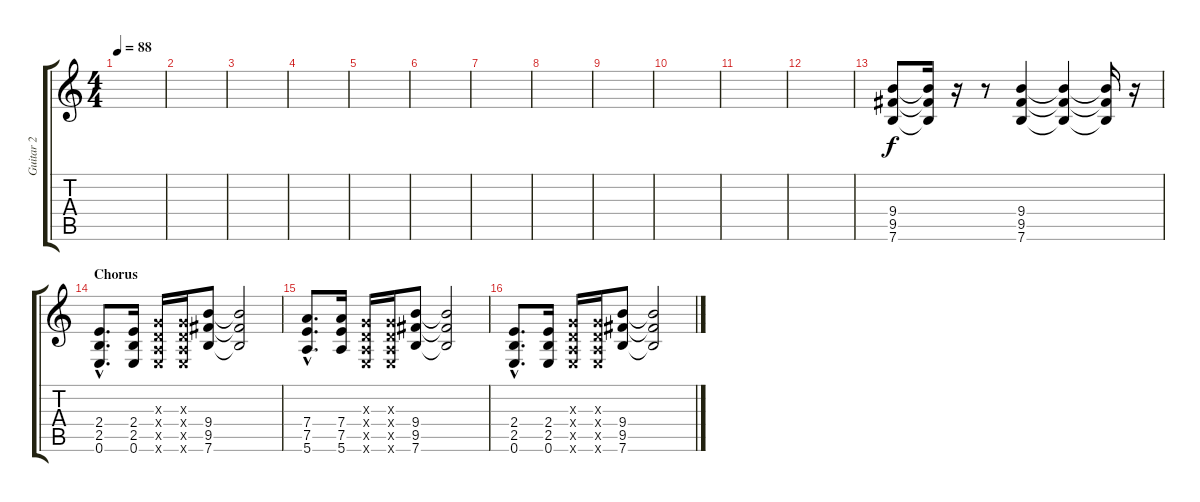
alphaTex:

\track ("Guitar 2" "Guitar 2") {instrument distortionguitar}
\staff {score tabs}
\tuning (E4 B3 G3 D3 A2 E2) {hide}
\ts (4 4)
\tempo 88
\clef g2
\ks c
|
|
|
|
|
|
|
|
|
|
|
|
(9.4 9.5 7.6).8 (9.4{t} 9.5{t} 7.6{t}).16 r.16 r.8 (9.4 9.5 7.6).4 (9.4{t} 9.5{t} 7.6{t}).4 (9.4{t} 9.5{t} 7.6{t}).16 r.16 |
\section ("" "Chorus")
(2.4{hac} 2.5{hac} 0.6{hac}).8{d volume 10} (2.4 2.5 0.6).16 (0.3{x} 0.4{x} 0.5{x} 0.6{x}).16 (0.3{x} 0.4{x} 0.5{x} 0.6{x}).16 (9.4 9.5 7.6).8 (9.4{t} 9.5{t} 7.6{t}).2 |
(7.4{hac} 7.5{hac} 5.6{hac}).8{d} (7.4 7.5 5.6).16 (0.3{x} 0.4{x} 0.5{x} 0.6{x}).16 (0.3{x} 0.4{x} 0.5{x} 0.6{x}).16 (9.4 9.5 7.6).8 (9.4{t} 9.5{t} 7.6{t}).2 |
(2.4{hac} 2.5{hac} 0.6{hac}).8{d} (2.4 2.5 0.6).16 (0.3{x} 0.4{x} 0.5{x} 0.6{x}).16 (0.3{x} 0.4{x} 0.5{x} 0.6{x}).16 (9.4 9.5 7.6).8 (9.4{t} 9.5{t} 7.6{t}).2
